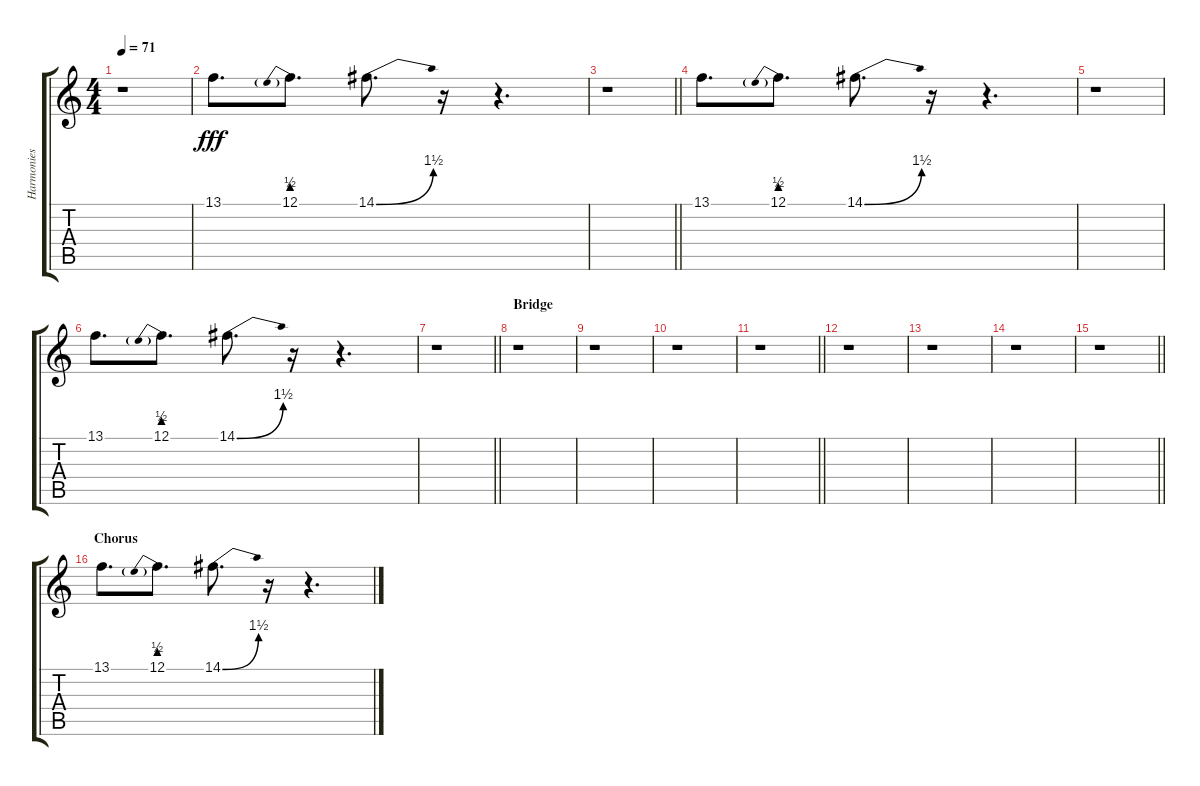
\track ("Harmonies" "Harmonies") {instrument bassoon}
\staff {score tabs}
\tuning (E4 B3 G3 D3 A2 E2) {hide}
\ts (4 4)
\tempo 71
\clef g2
\ks c
r.1{dy fff} |
13.1.8{d} 12.1{be (prebend 0 2 60 2)}.8{d} 14.1{be (bend 0 0 60 6)}.8{d} r.16 r.4{d} |
\barLineRight lightlight
r.1 |
13.1.8{d} 12.1{be (prebend 0 2 60 2)}.8{d} 14.1{be (bend 0 0 60 6)}.8{d} r.16 r.4{d} |
r.1 |
13.1.8{d} 12.1{be (prebend 0 2 60 2)}.8{d} 14.1{be (bend 0 0 60 6)}.8{d} r.16 r.4{d} |
\barLineRight lightlight
r.1 |
\section ("" "Bridge")
r.1 |
r.1 |
r.1 |
\barLineRight lightlight
r.1 |
r.1 |
r.1 |
r.1 |
\barLineRight lightlight
r.1 |
\section ("" "Chorus")
13.1.8{d} 12.1{be (prebend 0 2 60 2)}.8{d} 14.1{be (bend 0 0 60 6)}.8{d} r.16 r.4{d}
